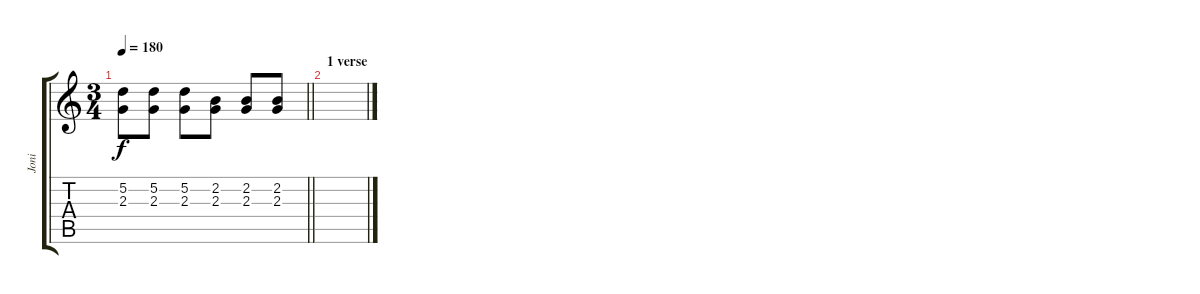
\track ("Joni" "Joni") {instrument distortionguitar}
\staff {score tabs}
\tuning (D4 A3 F3 C3 G2 C2) {hide}
\ts (3 4)
\tempo 180
\clef g2
\barLineRight lightlight
\ks c
(5.2 2.3).8{dy f} (5.2 2.3).8 (5.2 2.3).8 (2.2 2.3).8 (2.2 2.3).8 (2.2 2.3).8 |
\section ("" "1 verse")
